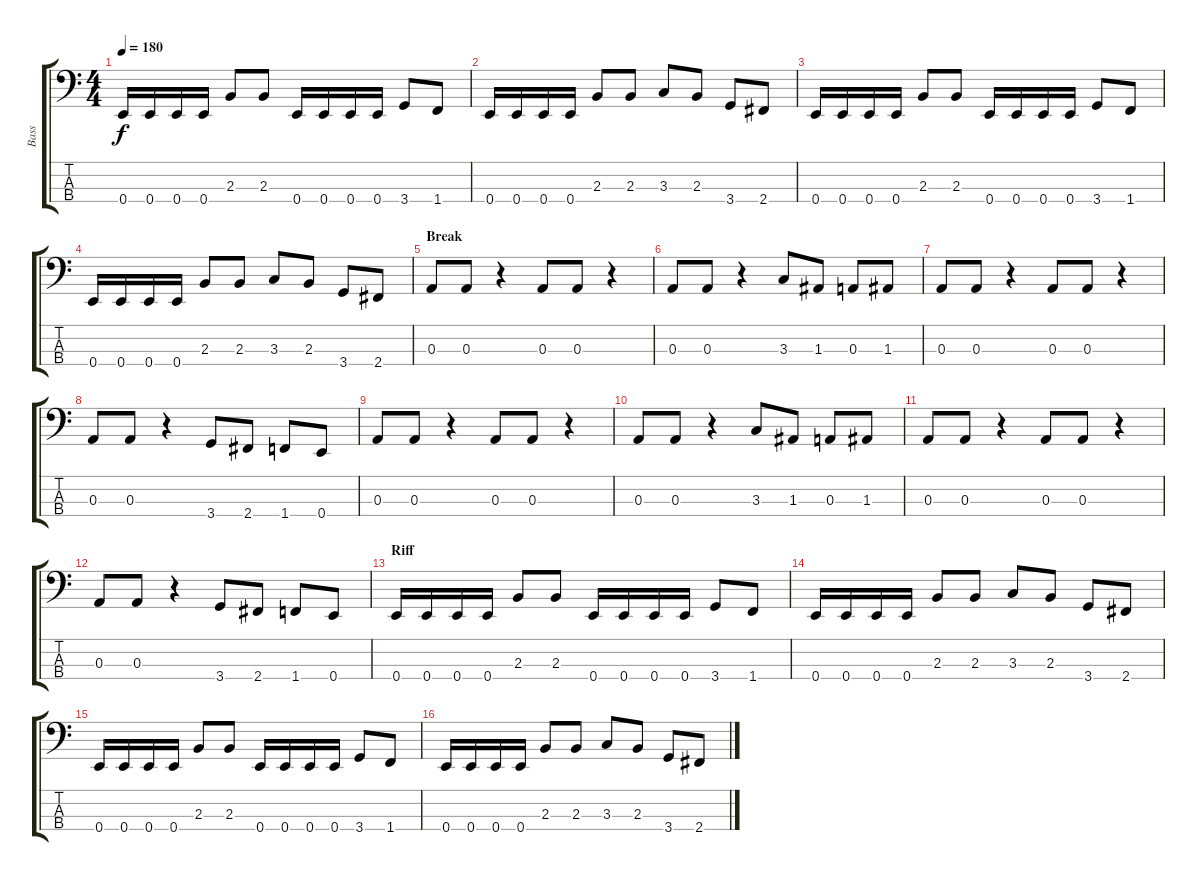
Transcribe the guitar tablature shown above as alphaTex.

\track ("Bass" "Bass") {instrument electricbassfinger}
\staff {score tabs}
\tuning (G2 D2 A1 E1) {hide}
\ts (4 4)
\tempo 180
\clef f4
\ks c
0.4.16{dy f} 0.4.16 0.4.16 0.4.16 2.3.8 2.3.8 0.4.16 0.4.16 0.4.16 0.4.16 3.4.8 1.4.8 |
0.4.16 0.4.16 0.4.16 0.4.16 2.3.8 2.3.8 3.3.8 2.3.8 3.4.8 2.4.8 |
0.4.16 0.4.16 0.4.16 0.4.16 2.3.8 2.3.8 0.4.16 0.4.16 0.4.16 0.4.16 3.4.8 1.4.8 |
0.4.16 0.4.16 0.4.16 0.4.16 2.3.8 2.3.8 3.3.8 2.3.8 3.4.8 2.4.8 |
\section ("" "Break")
0.3.8 0.3.8 r.4 0.3.8 0.3.8 r.4 |
0.3.8 0.3.8 r.4 3.3.8 1.3.8 0.3.8 1.3.8 |
0.3.8 0.3.8 r.4 0.3.8 0.3.8 r.4 |
0.3.8 0.3.8 r.4 3.4.8 2.4.8 1.4.8 0.4.8 |
0.3.8 0.3.8 r.4 0.3.8 0.3.8 r.4 |
0.3.8 0.3.8 r.4 3.3.8 1.3.8 0.3.8 1.3.8 |
0.3.8 0.3.8 r.4 0.3.8 0.3.8 r.4 |
0.3.8 0.3.8 r.4 3.4.8 2.4.8 1.4.8 0.4.8 |
\section ("" "Riff")
0.4.16 0.4.16 0.4.16 0.4.16 2.3.8 2.3.8 0.4.16 0.4.16 0.4.16 0.4.16 3.4.8 1.4.8 |
0.4.16 0.4.16 0.4.16 0.4.16 2.3.8 2.3.8 3.3.8 2.3.8 3.4.8 2.4.8 |
0.4.16 0.4.16 0.4.16 0.4.16 2.3.8 2.3.8 0.4.16 0.4.16 0.4.16 0.4.16 3.4.8 1.4.8 |
0.4.16 0.4.16 0.4.16 0.4.16 2.3.8 2.3.8 3.3.8 2.3.8 3.4.8 2.4.8
